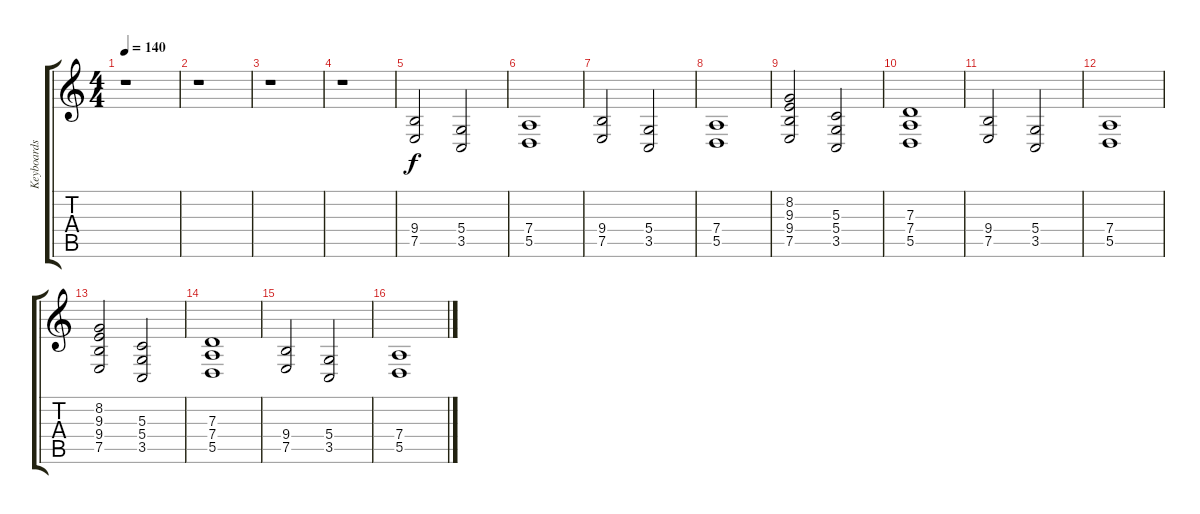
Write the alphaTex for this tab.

\track ("Keyboards 2" "Keyboards ") {instrument stringensemble2}
\staff {score tabs}
\tuning (E4 B3 G3 D3 A2 E2) {hide}
\ts (4 4)
\tempo 140
\clef g2
\ks c
r.1{dy f} |
r.1 |
r.1 |
r.1 |
(9.4 7.5).2 (5.4 3.5).2 |
(7.4 5.5).1 |
(9.4 7.5).2 (5.4 3.5).2 |
(7.4 5.5).1 |
(8.2 9.3 9.4 7.5).2 (5.3 5.4 3.5).2 |
(7.3 7.4 5.5).1 |
(9.4 7.5).2 (5.4 3.5).2 |
(7.4 5.5).1 |
(8.2 9.3 9.4 7.5).2 (5.3 5.4 3.5).2 |
(7.3 7.4 5.5).1 |
(9.4 7.5).2 (5.4 3.5).2 |
(7.4 5.5).1
